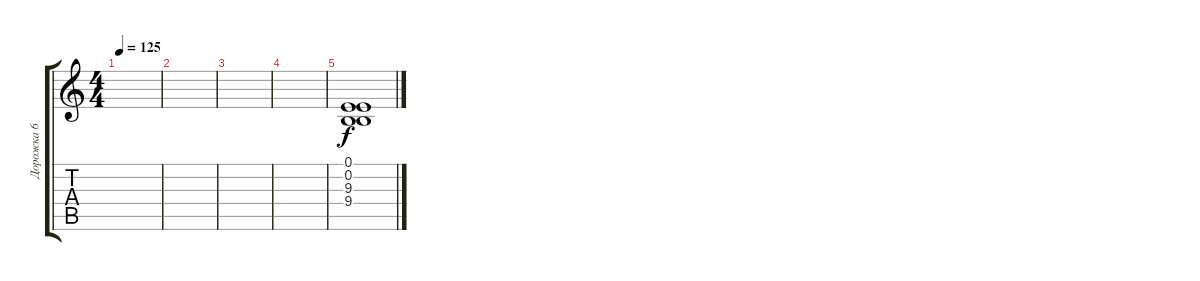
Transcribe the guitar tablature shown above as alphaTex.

\track ("Дорожка 6" "Дорожка 6") {instrument acousticgrandpiano}
\staff {score tabs}
\tuning (E4 B3 G3 D3 A2 E2) {hide}
\ts (4 4)
\tempo 125
\clef g2
\ks c
|
|
|
|
(0.1 0.2 9.3 9.4).1
